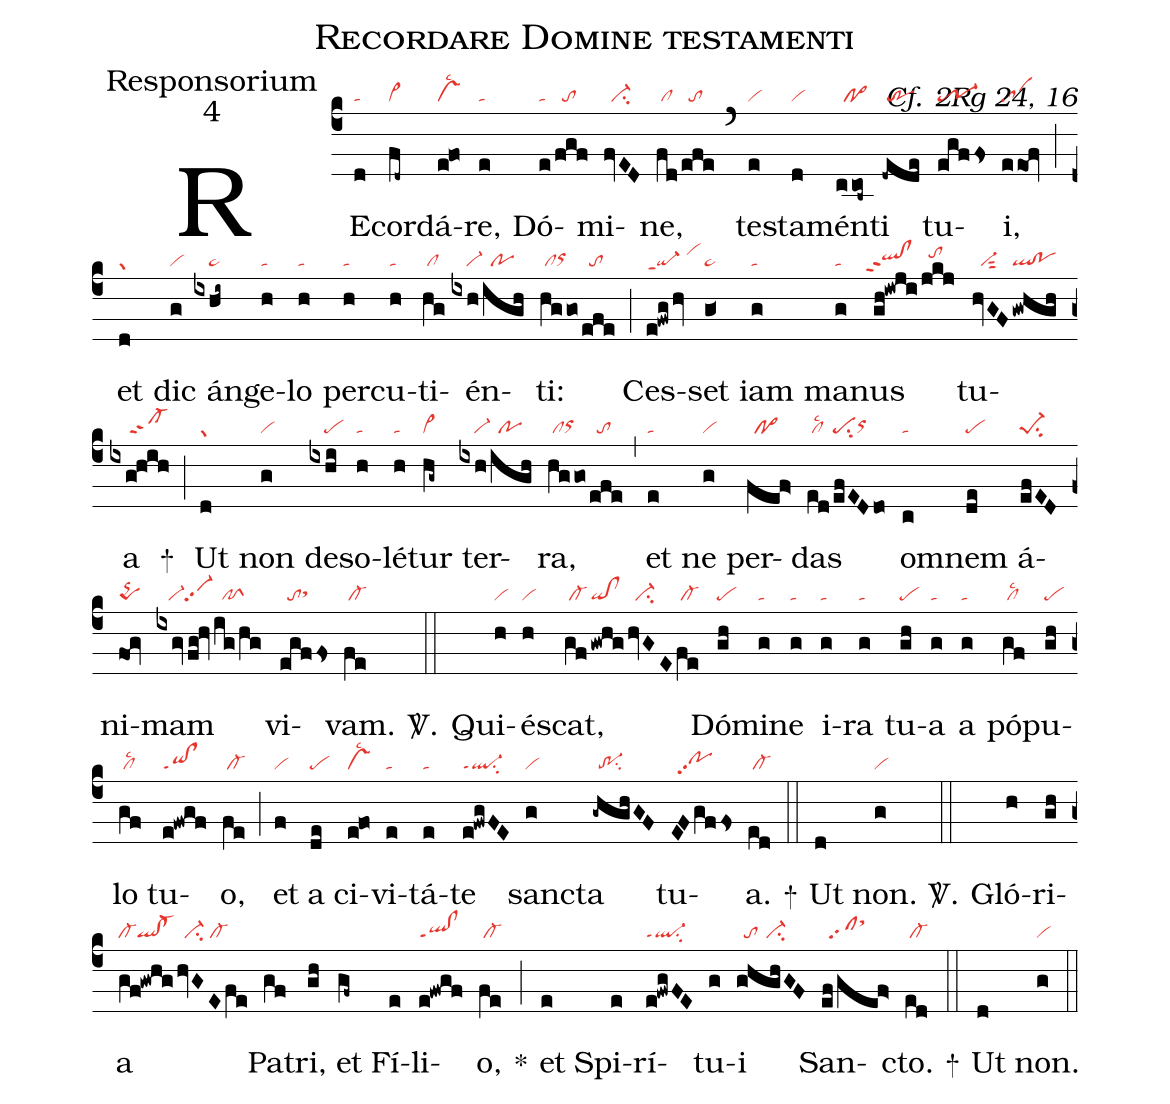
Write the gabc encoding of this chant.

name:Recordare Domine testamenti;
office-part:Responsorium;
mode:4;
commentary:Cf. 2Rg 24, 16;
nabc-lines:1;
%%
(c4)
RE(d|ta)cor(fd~|cl~)dá(e!fo|vslsc2)re,(e|ta) Dó(e|ta|/fgf|//to)mi(fvED|//ci-)ne,(fd|/cl|/efe|//to) (`)
te(e|vi)sta(d|vi)mén(ccob~|//po>)ti(-dede|/tr) tu(egffs|tr-1)i,(eeof|sa) (;)
et(d|gr) dic(g|vi) án(ixhi~|////pe~)ge(h|ta)lo(h|ta) per(h|ta)cu(h|ta)ti(hg|/cl)én(ixh|////vi-|/igh|//po)ti:(hggo|/clorhh|/efe|//to) (;)
Ces(e!fwg/hv|qi-ppt1/vihj)set(g<|pe~) iam(g|ta) ma(g|ta)nus(gh!iwji|``qlhh!clhhppt2|/jkj|//tohi) tu(hvGF|//vi-sut2|gwhgh|ql!po)a(ixg!hih|/////sf-) +(;)
Ut(d|gr) non(g|vi) de(ixhi|////pe)so(h|ta)lé(h|ta)tur(hg~|cl~) ter(ixh|////vi-|/igh|//po)ra,(hggo|/clorhh|/efe|//to) (,)
et(e|ta) ne(g|vi) per(fef>|//po>)das(ed|/cllsc2|/efEDdo|pesu2orhh) om(c|ta)nem(de|pe) á(efED|pe-1su2)ni(fog|pqS)mam(ixgv/fg!hv|///vi-vi-pp2|ig/hg|//pfS) vi(egffs|//tosthh)vam.(fe|/cl-) <sp>V/</sp>.(::)
Qui(h|vi)é(h|vi)scat,(gf|/cl-|gwhg|qi!cl|hvGE|//ci-|fe|/cl-) Dó(gh|pe)mi(g|ta)ne(g|ta) i(g|ta)ra(g|ta) tu(gh|pe)a(g|ta) a(g|ta) pó(gf|/cllsc2)pu(gh|pe)lo(gf|/cllsc2) tu(e!fwgf|qi!clppt1)o,(fe|/cl-) (;)
et(f|vi) a(de|pe) ci(e!fo|vslsc2)vi(e|ta)tá(e|ta)te(e!fwgFE|ql-ppt1su2) san(g|vi)cta(-ghghGF|/tr-1su2) tu(EFgffs|//pohhpp2)a.(ed|/cl-) +(::)
Ut(d) non.(g|vi) <sp>V/</sp>.(::)
Gló(h)ri(gh)a(gf!gwhg|cl-ql!cl-|hvGEfe|//ci-/cl-) Pa(gf)tri,(gh) et(gf~) Fí(e)li(e!fwgf|ql!clppt1)o,(fe|/cl-) *(;)
et(e) Spi(e)rí(e!fwgFE|ql-ppt1su2)tu(g)i(ghghGF|//to//ci-) San(ef/gef>|//sfsthk)cto.(ed|/cl-) +(::)
Ut(d) non.(g|vi) (::)
